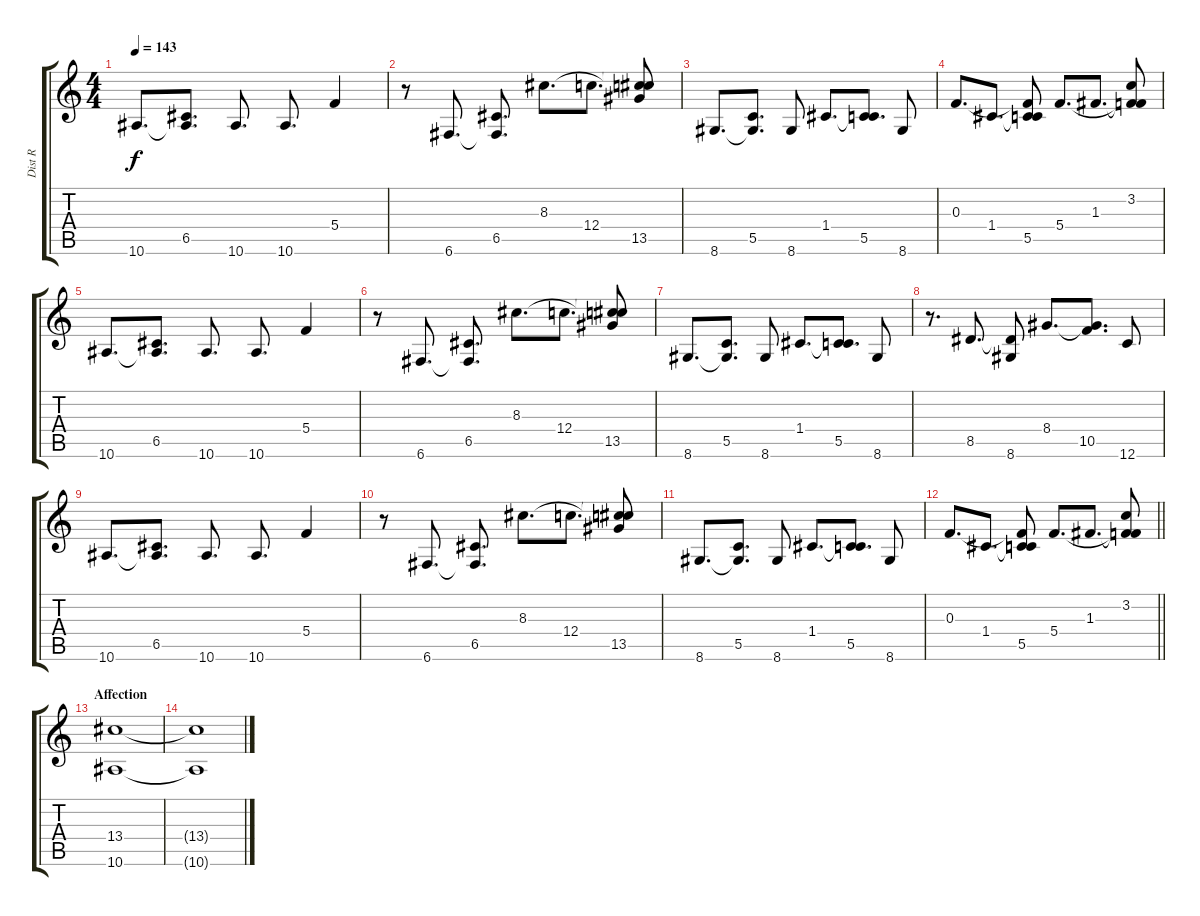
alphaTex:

\track ("Dist R" "Dist R") {instrument distortionguitar}
\staff {score tabs}
\tuning (D4 A3 F3 C3 G2 C2) {hide}
\ts (4 4)
\tempo 143
\clef g2
\ks c
10.6.8{d dy f} (6.5 10.6{t}).8{d} 10.6.8{d} 10.6.8{d} 5.4.4 |
r.8 6.6.8{d} (6.5 6.6{t}).8{d} 8.3.8{d} 12.4.8{d} (8.3{t} 12.4{t} 13.5).8 |
8.6.8{d} (5.5 8.6{t}).8{d} 8.6.8 1.4.8{d} (1.4{t} 5.5).8{d} 8.6.8 |
0.3.8{d} 1.4.8{d} (0.3{t} 1.4{t} 5.5).8 5.4.8{d} 1.3.8{d} (3.2 1.3{t} 5.4{t}).8 |
10.6.8{d} (6.5 10.6{t}).8{d} 10.6.8{d} 10.6.8{d} 5.4.4 |
r.8 6.6.8{d} (6.5 6.6{t}).8{d} 8.3.8{d} 12.4.8{d} (8.3{t} 12.4{t} 13.5).8 |
8.6.8{d} (5.5 8.6{t}).8{d} 8.6.8 1.4.8{d} (1.4{t} 5.5).8{d} 8.6.8 |
r.8{d} 8.5.8{d} (8.5{t} 8.6).8 8.4.8{d} (8.4{t} 10.5).8{d} 12.6.8 |
10.6.8{d} (6.5 10.6{t}).8{d} 10.6.8{d} 10.6.8{d} 5.4.4 |
r.8 6.6.8{d} (6.5 6.6{t}).8{d} 8.3.8{d} 12.4.8{d} (8.3{t} 12.4{t} 13.5).8 |
8.6.8{d} (5.5 8.6{t}).8{d} 8.6.8 1.4.8{d} (1.4{t} 5.5).8{d} 8.6.8 |
\barLineRight lightlight
0.3.8{d} 1.4.8{d} (0.3{t} 1.4{t} 5.5).8 5.4.8{d} 1.3.8{d} (3.2 1.3{t} 5.4{t}).8 |
\section ("" "Affection")
(13.4 10.6).1{volume 0} |
(13.4{t} 10.6{t}).1
